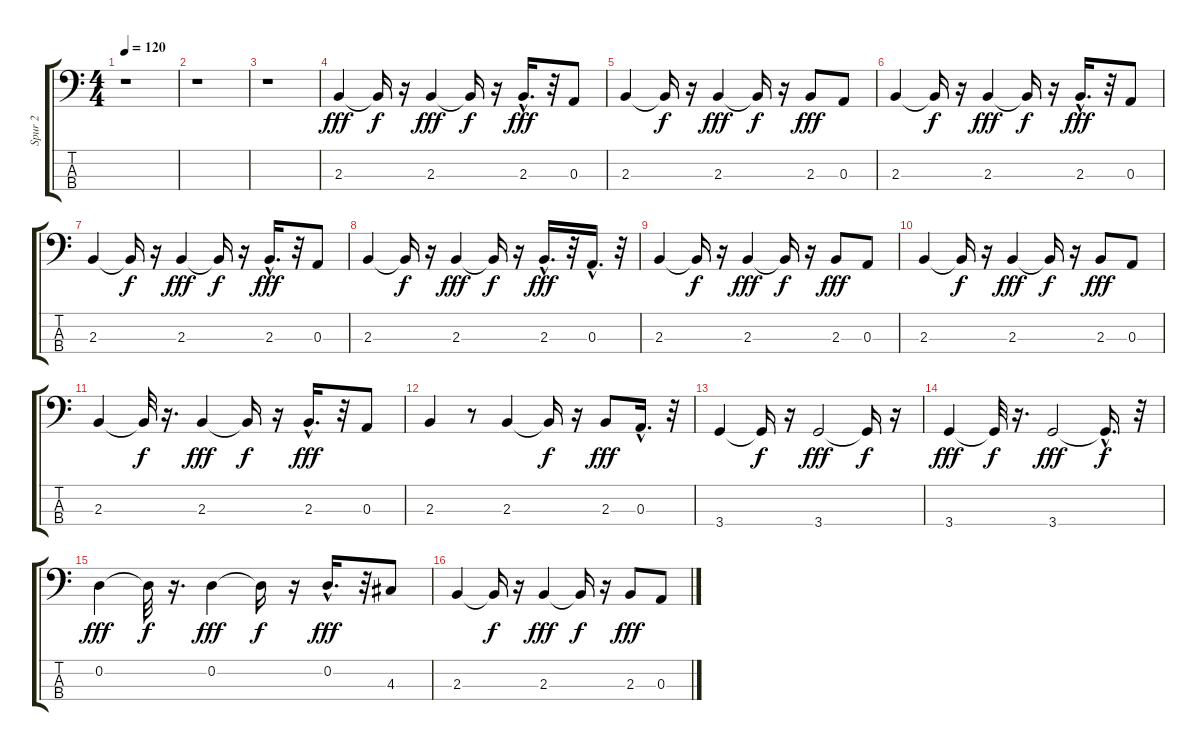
\track ("Spur 2" "Spur 2") {instrument fretlessbass}
\staff {score tabs}
\tuning (G2 D2 A1 E1) {hide}
\ts (4 4)
\tempo 120
\clef f4
\ks c
r.1{dy fff instrument fretlessbass} |
r.1 |
r.1 |
2.3.4 2.3{t}.16{dy f} r.16 2.3.4{dy fff} 2.3{t}.16{dy f} r.16 2.3{hac}.16{d dy fff} r.32 0.3.8 |
2.3.4 2.3{t}.16{dy f} r.16 2.3.4{dy fff} 2.3{t}.16{dy f} r.16 2.3.8{dy fff} 0.3.8 |
2.3.4 2.3{t}.16{dy f} r.16 2.3.4{dy fff} 2.3{t}.16{dy f} r.16 2.3{hac}.16{d dy fff} r.32 0.3.8 |
2.3.4 2.3{t}.16{dy f} r.16 2.3.4{dy fff} 2.3{t}.16{dy f} r.16 2.3{hac}.16{d dy fff} r.32 0.3.8 |
2.3.4 2.3{t}.16{dy f} r.16 2.3.4{dy fff} 2.3{t}.16{dy f} r.16 2.3{hac}.16{d dy fff} r.32 0.3{hac}.16{d} r.32 |
2.3.4 2.3{t}.16{dy f} r.16 2.3.4{dy fff} 2.3{t}.16{dy f} r.16 2.3.8{dy fff} 0.3.8 |
2.3.4 2.3{t}.16{dy f} r.16 2.3.4{dy fff} 2.3{t}.16{dy f} r.16 2.3.8{dy fff} 0.3.8 |
2.3.4 2.3{t}.32{dy f} r.16{d} 2.3.4{dy fff} 2.3{t}.16{dy f} r.16 2.3{hac}.16{d dy fff} r.32 0.3.8 |
2.3.4 r.8 2.3.4 2.3{t}.16{dy f} r.16 2.3.8{dy fff} 0.3{hac}.16{d} r.32 |
3.4.4 3.4{t}.16{dy f} r.16 3.4.2{dy fff} 3.4{t}.16{dy f} r.16 |
3.4.4{dy fff} 3.4{t}.32{dy f} r.16{d} 3.4.2{dy fff} 3.4{hac t}.16{d dy f} r.32 |
0.2.4{dy fff} 0.2{t}.32{dy f} r.16{d} 0.2.4{dy fff} 0.2{t}.16{dy f} r.16 0.2{hac}.16{d dy fff} r.32 4.3.8 |
2.3.4 2.3{t}.16{dy f} r.16 2.3.4{dy fff} 2.3{t}.16{dy f} r.16 2.3.8{dy fff} 0.3.8
